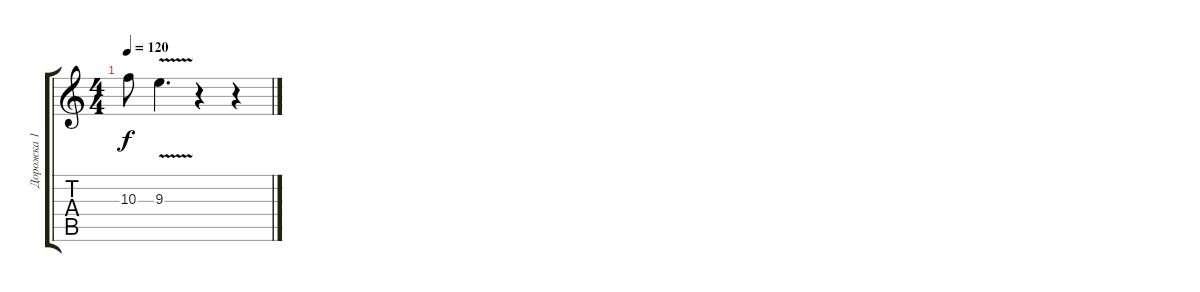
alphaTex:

\track ("Дорожка 1" "Дорожка 1") {instrument distortionguitar}
\staff {score tabs}
\tuning (E4 B3 G3 D3 A2 E2) {hide}
\ts (4 4)
\tempo 120
\clef g2
\ks aminor
10.3.8{dy f} 9.3{v}.4{d} r.4 r.4
